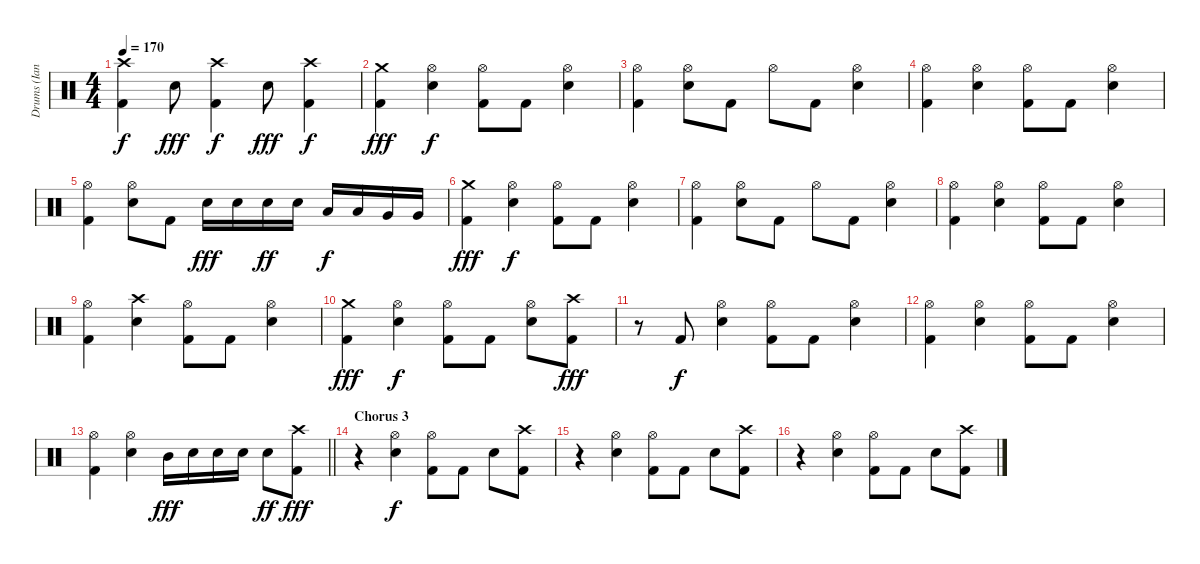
\track ("Drums (Ian Paice)" "Drums (Ian") {instrument percussion}
\staff {score}
\articulation defaults
\ts (4 4)
\tempo 170
\clef neutral
\ks c
("Crash high (hit)" "Kick (hit) 2").4{dy f} "Electric Snare (hit)".8{dy fff} ("Crash high (hit)" "Kick (hit) 2").4{dy f} "Electric Snare (hit)".8{dy fff} ("Crash high (hit)" "Kick (hit) 2").4{dy f} |
("Crash medium (hit)" "Kick (hit) 2").4{dy fff} ("Hi-Hat (open)" "Electric Snare (hit)").4{dy f} ("Hi-Hat (open)" "Kick (hit) 2").8 "Kick (hit) 2".8 ("Hi-Hat (open)" "Electric Snare (hit)").4 |
("Hi-Hat (open)" "Kick (hit) 2").4 ("Hi-Hat (open)" "Electric Snare (hit)").8 "Kick (hit) 2".8 "Hi-Hat (open)".8 "Kick (hit) 2".8 ("Hi-Hat (open)" "Electric Snare (hit)").4 |
("Hi-Hat (open)" "Kick (hit) 2").4 ("Hi-Hat (open)" "Electric Snare (hit)").4 ("Hi-Hat (open)" "Kick (hit) 2").8 "Kick (hit) 2".8 ("Hi-Hat (open)" "Electric Snare (hit)").4 |
("Hi-Hat (open)" "Kick (hit) 2").4 ("Hi-Hat (open)" "Electric Snare (hit)").8 "Kick (hit) 2".8 "Electric Snare (hit)".16{dy fff} "Electric Snare (hit)".16 "Electric Snare (hit)".16{dy ff} "Electric Snare (hit)".16 "Low Tom (hit)".16{dy f} "Low Tom (hit)".16 "Very Low Tom (hit)".16 "Very Low Tom (hit)".16 |
("Crash medium (hit)" "Kick (hit) 2").4{dy fff} ("Hi-Hat (open)" "Electric Snare (hit)").4{dy f} ("Hi-Hat (open)" "Kick (hit) 2").8 "Kick (hit) 2".8 ("Hi-Hat (open)" "Electric Snare (hit)").4 |
("Hi-Hat (open)" "Kick (hit) 2").4 ("Hi-Hat (open)" "Electric Snare (hit)").8 "Kick (hit) 2".8 "Hi-Hat (open)".8 "Kick (hit) 2".8 ("Hi-Hat (open)" "Electric Snare (hit)").4 |
("Hi-Hat (open)" "Kick (hit) 2").4 ("Hi-Hat (open)" "Electric Snare (hit)").4 ("Hi-Hat (open)" "Kick (hit) 2").8 "Kick (hit) 2".8 ("Hi-Hat (open)" "Electric Snare (hit)").4 |
("Hi-Hat (open)" "Kick (hit) 2").4 ("Crash high (hit)" "Electric Snare (hit)").4 ("Hi-Hat (open)" "Kick (hit) 2").8 "Kick (hit) 2".8 ("Hi-Hat (open)" "Electric Snare (hit)").4 |
("Crash medium (hit)" "Kick (hit) 2").4{dy fff} ("Hi-Hat (open)" "Electric Snare (hit)").4{dy f} ("Hi-Hat (open)" "Kick (hit) 2").8 "Kick (hit) 2".8 ("Hi-Hat (open)" "Electric Snare (hit)").8 ("Crash high (hit)" "Kick (hit) 2").8{dy fff} |
r.8 "Kick (hit) 2".8{dy f} ("Hi-Hat (open)" "Electric Snare (hit)").4 ("Hi-Hat (open)" "Kick (hit) 2").8 "Kick (hit) 2".8 ("Hi-Hat (open)" "Electric Snare (hit)").4 |
("Hi-Hat (open)" "Kick (hit) 2").4 ("Hi-Hat (open)" "Electric Snare (hit)").4 ("Hi-Hat (open)" "Kick (hit) 2").8 "Kick (hit) 2".8 ("Hi-Hat (open)" "Electric Snare (hit)").4 |
\barLineRight lightlight
("Hi-Hat (open)" "Kick (hit) 2").4 ("Hi-Hat (open)" "Electric Snare (hit)").4 "Mid Tom (hit)".16{dy fff} "Electric Snare (hit)".16 "Electric Snare (hit)".16 "Electric Snare (hit)".16 "Electric Snare (hit)".8{dy ff} ("Crash high (hit)" "Kick (hit) 2").8{dy fff} |
\section ("" "Chorus 3")
r.4 ("Hi-Hat (open)" "Electric Snare (hit)").4{dy f} ("Hi-Hat (open)" "Kick (hit) 2").8 "Kick (hit) 2".8 "Electric Snare (hit)".8 ("Crash high (hit)" "Kick (hit) 2").8 |
r.4 ("Hi-Hat (open)" "Electric Snare (hit)").4 ("Hi-Hat (open)" "Kick (hit) 2").8 "Kick (hit) 2".8 "Electric Snare (hit)".8 ("Crash high (hit)" "Kick (hit) 2").8 |
r.4 ("Hi-Hat (open)" "Electric Snare (hit)").4 ("Hi-Hat (open)" "Kick (hit) 2").8 "Kick (hit) 2".8 "Electric Snare (hit)".8 ("Crash high (hit)" "Kick (hit) 2").8
